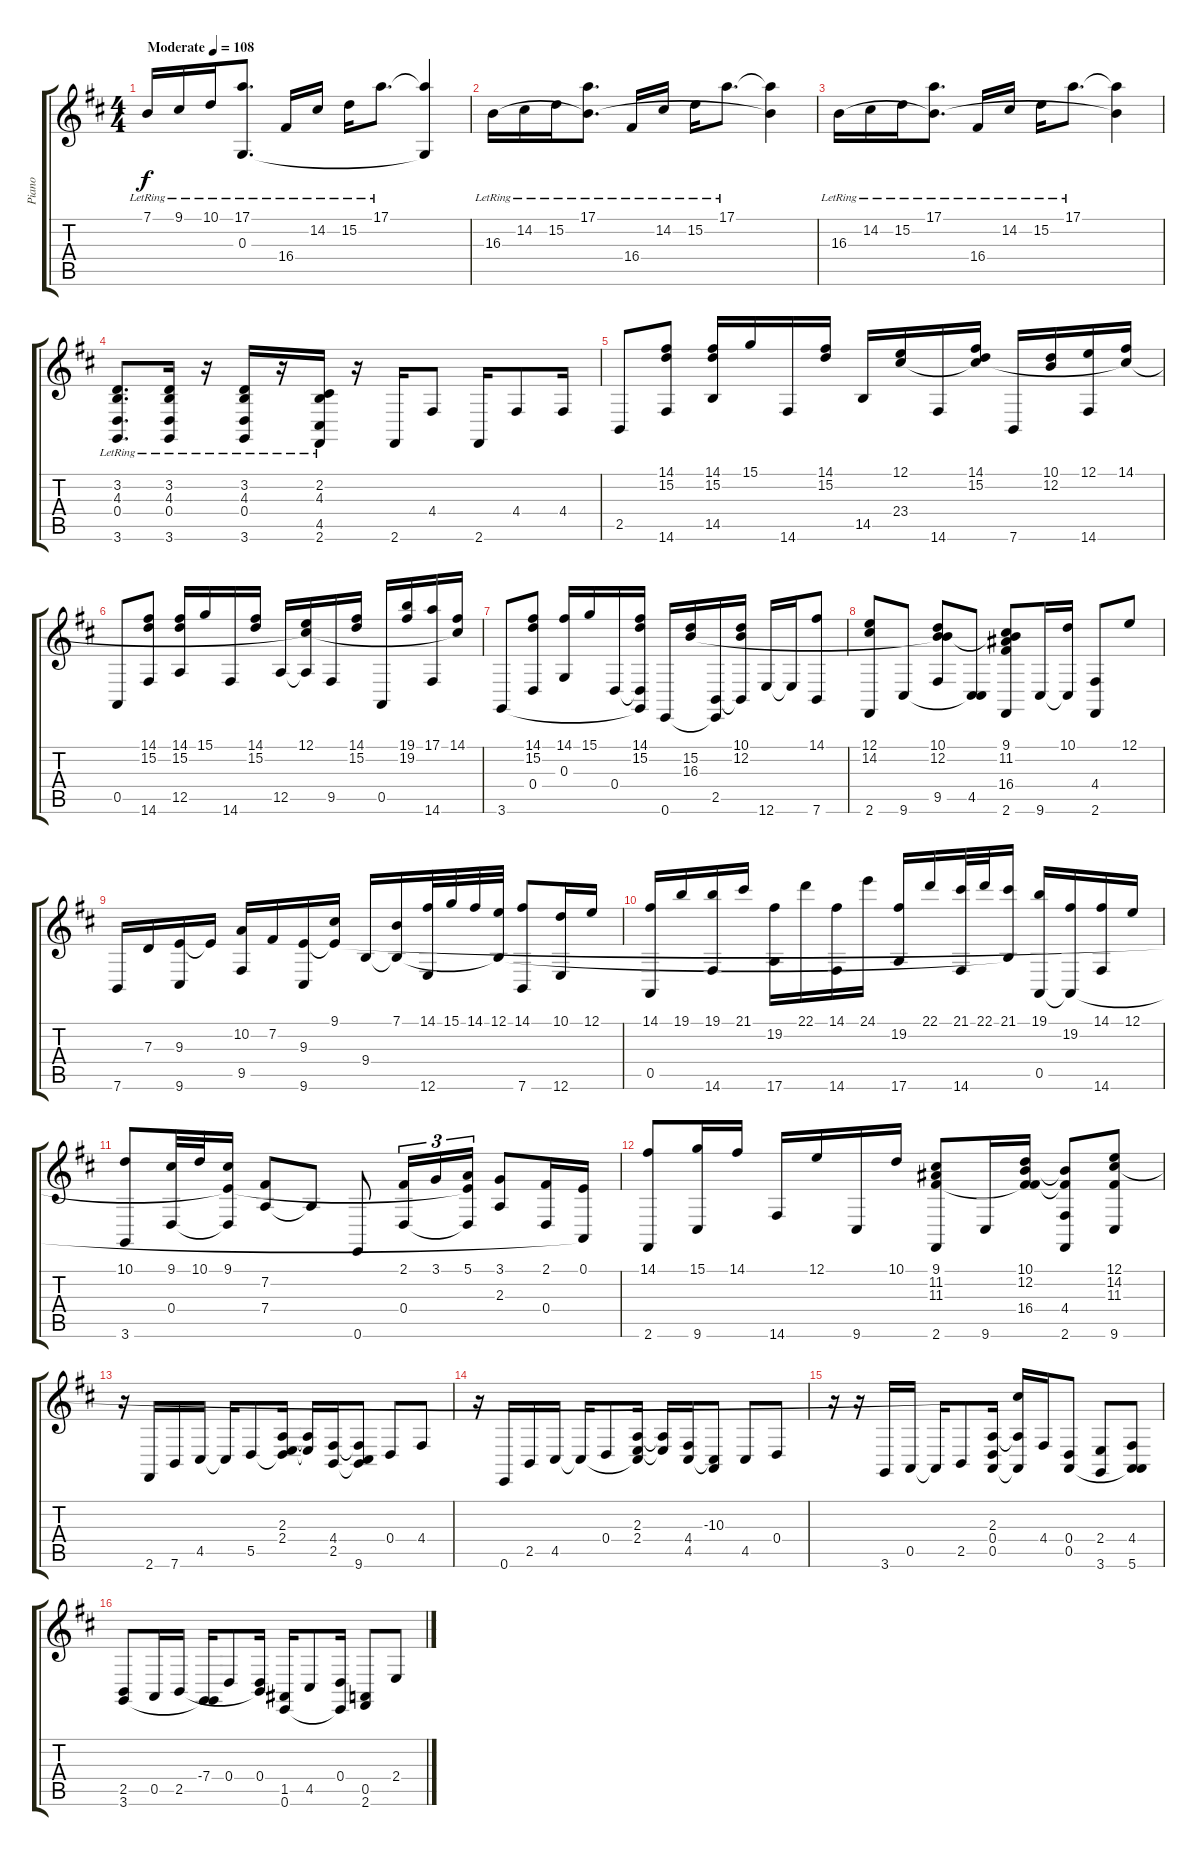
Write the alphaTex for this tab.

\track ("Piano" "Piano") {instrument acousticgrandpiano}
\staff {score tabs}
\tuning (E4 B3 G3 D3 A2 E2) {hide}
\ts (4 4)
\tempo (108 "Moderate")
\clef g2
\ks d
7.1{lr}.16{dy f instrument acousticgrandpiano} 9.1{lr}.16 10.1{lr}.16 (17.1{lr} 0.3).8{d} 16.4{lr}.16 14.2{lr}.16 15.2{lr}.16 17.1{lr}.8{d} (17.1{t} 0.3{t}).4 |
16.3{lr}.16 14.2{lr}.16 15.2{lr}.16 (17.1{lr} 16.3{t}).8{d} 16.4{lr}.16 14.2{lr}.16 15.2{lr}.16 17.1{lr}.8{d} (17.1{t} 16.3{t}).4 |
16.3{lr}.16 14.2{lr}.16 15.2{lr}.16 (17.1{lr} 16.3{t}).8{d} 16.4{lr}.16 14.2{lr}.16 15.2{lr}.16 17.1{lr}.8{d} (17.1{t} 16.3{t}).4 |
(3.2 4.3{lr} 0.4{lr} 3.6{lr}).8{d} (3.2{lr} 4.3{lr} 0.4{lr} 3.6{lr}).16 r.16 (3.2{lr} 4.3{lr} 0.4{lr} 3.6).16 r.16 (2.2{lr} 4.3{lr} 4.5{lr} 2.6{lr}).16 r.16 2.6.16 4.4.8 2.6.16 4.4.8 4.4.16 |
2.5.8 (14.1 15.2 14.6).8 (14.1 15.2 14.5).16 15.1.16 14.6.16 (14.1 15.2).16 14.5.16 (12.1 23.4).16 14.6.16 (14.1 15.2 23.4{t}).16 7.6.16 (10.1 12.2).16 (12.1 14.6).16 (14.1 23.4{t}).16 |
0.5.8 (14.1 15.2 14.6).8 (14.1 15.2 12.5).16 15.1.16 14.6.16 (14.1 15.2).16 12.5.16 (12.1 23.4{t} 12.5{t}).16 9.5.16 (14.1 15.2).16 0.5.16 (19.1 19.2).16 (17.1 14.6).16 (14.1 23.4{t}).16 |
3.6.8 (14.1 15.2 0.4).8 (14.1 0.3).16 15.1.16 0.4.16 (14.1 15.2 0.4{t} 3.6{t}).16 0.6.16 (15.2 16.3).16 (2.5 0.6{t}).16 (10.1 12.2 2.5{t}).16 12.6.16 12.6{t}.16 (14.1 7.6).8 |
(12.1 14.2 2.6).8 9.6.8 (10.1 12.2 16.3{t} 9.5).8 (4.5 9.6{t}).8 (9.1 11.2 16.3{t} 16.4 2.6).8 9.6.16 (10.1 9.6{t}).16 (4.4 2.6).8 12.1.8 |
7.6.16 7.3.16 (9.3 9.6).16 9.3{t}.16 (10.2 9.5).16 7.2.16 (9.3 9.6).16 (9.1 9.3{t}).16 9.4.16 (7.1 9.4{t}).16 (14.1 12.6).32 15.1.32 14.1.32 (12.1 9.4{t}).32 (14.1 7.6).8 (10.1 12.6).16 12.1.16 |
(14.1 0.5).16 19.1.16 (19.1 14.6).16 21.1.16 (19.2 17.6).16 22.1.16 (14.1 14.6).16 24.1.16 (19.2 17.6).16 22.1.16 (21.1 14.6).32 22.1.32 (21.1 9.4{t}).16 (19.1 0.5).16 (19.2 0.5{t}).16 (14.1 14.6).16 12.1.16 |
(10.1 3.6).8 (9.1 0.4).32 10.1.32 (9.1 9.3{t} 0.4{t}).16 (7.2 7.4).8 7.4{t}.8 0.6.8 (2.1 0.4).16{tu (3 2)} 3.1.16{tu (3 2)} (5.1 9.3{t} 0.4{t}).16{tu (3 2)} (3.1 2.3).8 (2.1 0.4).16 (0.1 0.5{t}).16 |
(14.1 2.6).8 (15.1 9.6).16 14.1.16 14.6.16 12.1.16 9.6.16 10.1.16 (9.1 11.2 11.3 2.6).8 9.6.16 (10.1 12.2 11.3{t} 16.4).16 (12.2{t} 11.3{t} 4.4 2.6).8 (12.1 14.2 11.3 9.6).8 |
r.16 2.6.16 7.6.16 4.5.16 4.5{t}.16 5.5.8 (2.3 2.4 5.5{t}).16 (2.3{t} 2.4{t}).16 (4.4 2.5).16 (4.4{t} 2.5{t} 9.6).8 0.4.8 4.4.8 |
r.16 0.6.16 2.5.16 4.5.16 4.5{t}.16 0.4.8 (2.3 2.4 4.5{t}).16 (2.3{t} 2.4{t}).16 (4.4 4.5).16 (-10.3 4.5{t}).8 4.5.8 0.4.8 |
r.16 r.16 3.6.16 0.5.16 0.5{t}.16 2.5.8 (2.3 0.4 0.5).16 (14.2{t} 2.3{t} 0.5{t}).16 4.4.16 (0.4 0.5).8 (2.4 3.6).8 (4.4 0.5{t} 5.6).8 |
(2.5 3.6).8 0.5.16 2.5.16 (-7.4 3.6{t}).16 0.4.8 (0.4 2.5{t}).16 (1.5 0.6).16 4.5.8 (0.4 0.6{t}).16 (0.5 2.6).8 2.4.8
